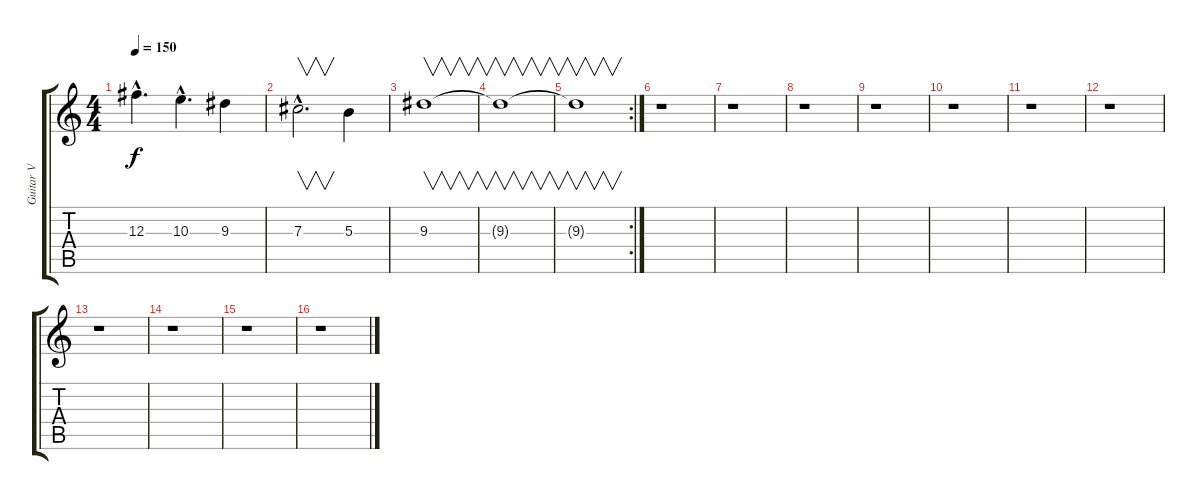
\track ("Guitar V" "Guitar V") {instrument distortionguitar}
\staff {score tabs}
\tuning (Eb4 Bb3 Gb3 Db3 Ab2 Eb2) {hide}
\ts (4 4)
\tempo 150
\clef g2
\ks c
12.3{hac}.4{d dy f} 10.3{hac}.4{d} 9.3.4 |
7.3{hac}.2{v d} 5.3.4 |
9.3.1{v} |
9.3{t}.1{v} |
\rc 2
9.3{t}.1{v} |
r.1 |
r.1 |
r.1 |
r.1 |
r.1 |
r.1 |
r.1 |
r.1 |
r.1 |
r.1 |
r.1
